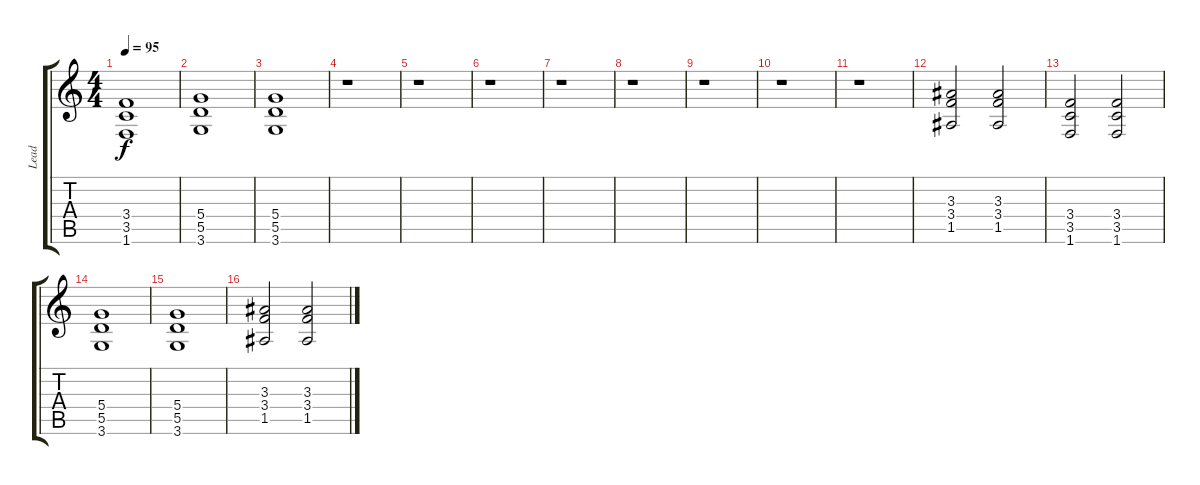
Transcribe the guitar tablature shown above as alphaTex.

\track ("Lead" "Lead") {instrument overdrivenguitar}
\staff {score tabs}
\tuning (E4 B3 G3 D3 A2 E2) {hide}
\ts (4 4)
\tempo 95
\clef g2
\ks c
(3.4 3.5 1.6).1{dy f} |
(5.4 5.5 3.6).1 |
(5.4 5.5 3.6).1 |
r.1 |
r.1 |
r.1 |
r.1 |
r.1 |
r.1 |
r.1 |
r.1 |
(3.3 3.4 1.5).2 (3.3 3.4 1.5).2 |
(3.4 3.5 1.6).2 (3.4 3.5 1.6).2 |
(5.4 5.5 3.6).1 |
(5.4 5.5 3.6).1 |
(3.3 3.4 1.5).2 (3.3 3.4 1.5).2
